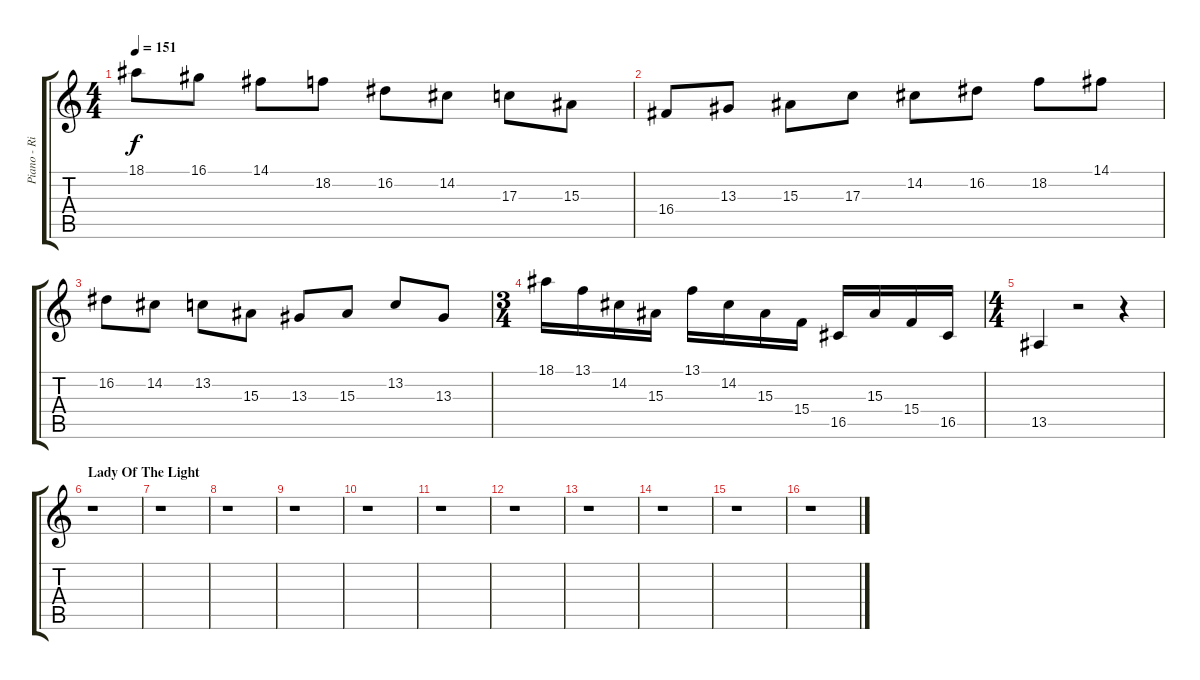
\track ("Piano - Right" "Piano - Ri") {instrument brightacousticpiano}
\staff {score tabs}
\tuning (E4 B3 G3 D3 A2 E2) {hide}
\ts (4 4)
\section ("" "")
\tempo 151
\clef g2
\ks c
18.1.8{dy f volume 16} 16.1.8 14.1.8 18.2.8 16.2.8 14.2.8 17.3.8 15.3.8 |
16.4.8 13.3.8 15.3.8 17.3.8 14.2.8 16.2.8 18.2.8 14.1.8 |
16.2.8 14.2.8 13.2.8 15.3.8 13.3.8 15.3.8 13.2.8 13.3.8 |
\ts (3 4)
18.1.16 13.1.16 14.2.16 15.3.16 13.1.16 14.2.16 15.3.16 15.4.16 16.5.16 15.3.16 15.4.16 16.5.16 |
\ts (4 4)
13.5.4 r.2 r.4 |
\section ("" "Lady Of The Light")
r.1 |
r.1 |
r.1 |
r.1 |
r.1 |
r.1 |
r.1 |
r.1 |
r.1 |
r.1 |
r.1
